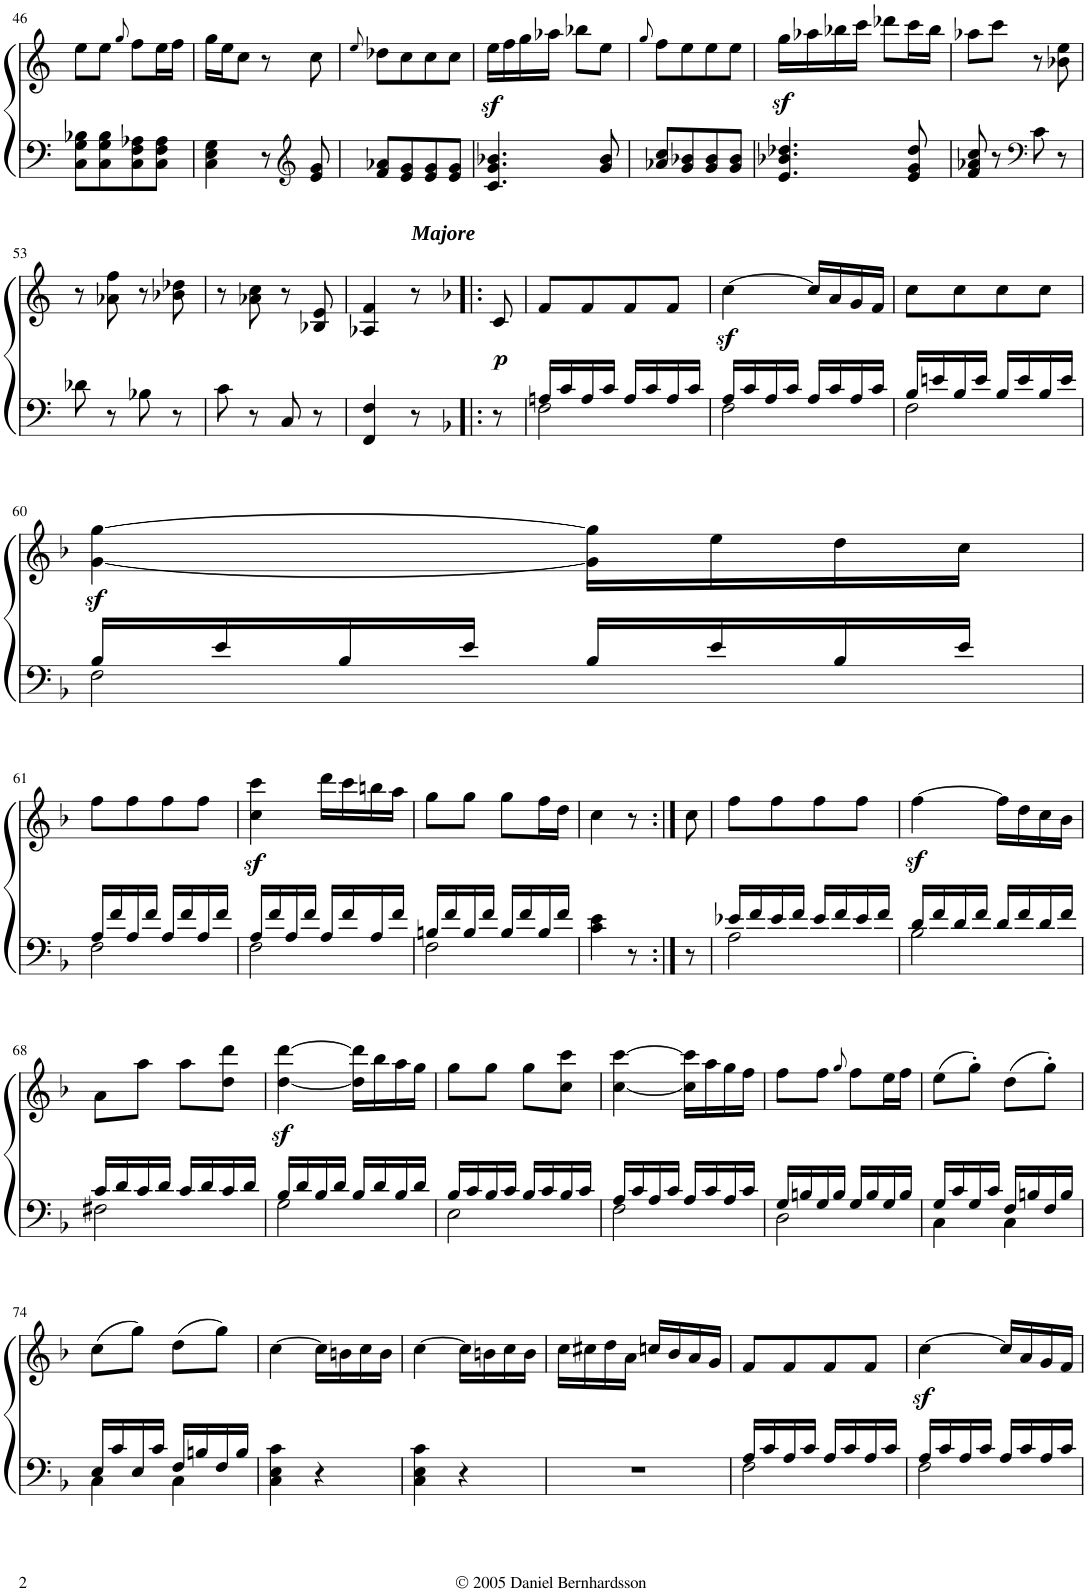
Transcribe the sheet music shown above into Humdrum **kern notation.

**kern	**kern	**dynam
*part1	*part1	*part1
*staff2	*staff1	*staff1/2
*I"Piano	*	*
*I'Pno.	*	*
!!LO:PB:g=z
*clefF4	*clefG2	*
*k[]	*k[]	*
*M2/4	*M2/4	*
=46	=46	=46
8C\ 8G\ 8B-X\L	8ee\L	.
8C\ 8G\ 8B-\	8ee\J	.
.	8qgg/	.
8C\ 8F\ 8A-X\	8ff\L	.
8C\ 8F\ 8A-\J	16ee\L	.
.	16ff\JJ	.
=47	=47	=47
4C\ 4E\ 4G\	16gg\LL	.
.	16ee\J	.
.	8cc\J	.
8r	8r	.
*clefG2	*	*
8e/ 8g/	8cc\	.
=48	=48	=48
.	8qee/	.
8f/ 8a-X/L	8dd-X\L	.
8e/ 8g/	8cc\	.
8e/ 8g/	8cc\	.
8e/ 8g/J	8cc\J	.
=49	=49	=49
4.c/ 4.g/ 4.b-X/	16eez<\LL	.
.	16ff\	.
.	16gg\	.
.	16aa-X\JJ	.
.	8bb-X\L	.
8g/ 8b-/	8ee\J	.
=50	=50	=50
.	8qgg/	.
8a-X/ 8cc/L	8ff\L	.
8g/ 8b-X/	8ee\	.
8g/ 8b-/	8ee\	.
8g/ 8b-/J	8ee\J	.
=51	=51	=51
4.e/ 4.b-X/ 4.dd-X/	16ggz<\LL	.
.	16aa-X\	.
.	16bb-X\	.
.	16ccc\JJ	.
.	8ddd-X\L	.
8e/ 8g/ 8dd-/	16ccc\L	.
.	16bb-\JJ	.
=52	=52	=52
8f/ 8a-X/ 8cc/	8aa-X\L	.
8r	8ccc\J	.
*clefF4	*	*
8c\	8r	.
8r	8b-X\ 8ee\	.
!!LO:LB:g=z
=53	=53	=53
8d-X\	8r	.
8r	8a-X\ 8ff\	.
8B-X\	8r	.
8r	8b-X\ 8dd-X\	.
=54	=54	=54
8c\	8r	.
8r	8a-X\ 8cc\	.
8C/	8r	.
8r	8B-X/ 8e/	.
=55	=55	=55
4FF/ 4F/	4A-X/ 4f/	.
!	!LO:TX:a:Bi:t=Majore	!
8r	8r	.
=56!|:	=56!|:	=56!|:
*k[b-]	*k[b-]	*
*F:	*F:	*
!	!	!LO:DY:b
8r	8c/	p
=57	=57	=57
*^	*	*
16An/LL	2F\	8f/L	.
16c/	.	.	.
16A/	.	8f/	.
16c/JJ	.	.	.
16A/LL	.	8f/	.
16c/	.	.	.
16A/	.	8f/J	.
16c/JJ	.	.	.
=58	=58	=58	=58
16A/LL	2F\	[4ccz<\	.
16c/	.	.	.
16A/	.	.	.
16c/JJ	.	.	.
16A/LL	.	16cc/LL]	.
16c/	.	16a/	.
16A/	.	16g/	.
16c/JJ	.	16f/JJ	.
=59	=59	=59	=59
16B-/LL	2F\	8cc\L	.
16en/	.	.	.
16B-/	.	8cc\	.
16e/JJ	.	.	.
16B-/LL	.	8cc\	.
16e/	.	.	.
16B-/	.	8cc\J	.
16e/JJ	.	.	.
!!LO:LB:g=z
=60	=60	=60	=60
16B-/LL	2F\	[4g\z< [4gg\z<	.
16e/	.	.	.
16B-/	.	.	.
16e/JJ	.	.	.
16B-/LL	.	16g\] 16gg\]LL	.
16e/	.	16ee\	.
16B-/	.	16dd\	.
16e/JJ	.	16cc\JJ	.
!!LO:LB:g=z
=61	=61	=61	=61
16A/LL	2F\	8ff\L	.
16f/	.	.	.
16A/	.	8ff\	.
16f/JJ	.	.	.
16A/LL	.	8ff\	.
16f/	.	.	.
16A/	.	8ff\J	.
16f/JJ	.	.	.
=62	=62	=62	=62
16A/LL	2F\	4cc\z< 4ccc\z<	.
16f/	.	.	.
16A/	.	.	.
16f/JJ	.	.	.
16A/LL	.	16ddd\LL	.
16f/	.	16ccc\	.
16A/	.	16bbn\	.
16f/JJ	.	16aa\JJ	.
=63	=63	=63	=63
16Bn/LL	2F\	8gg\L	.
16f/	.	.	.
16B/	.	8gg\J	.
16f/JJ	.	.	.
16B/LL	.	8gg\L	.
16f/	.	.	.
16B/	.	16ff\L	.
16f/JJ	.	16dd\JJ	.
*v	*v	*	*
=64	=64	=64
4c\ 4e\	4cc\	.
8r	8r	.
=65:|!	=65:|!	=65:|!
8r	8cc\	.
=66	=66	=66
*^	*	*
16e-X/LL	2A\	8ff\L	.
16f/	.	.	.
16e-/	.	8ff\	.
16f/JJ	.	.	.
16e-/LL	.	8ff\	.
16f/	.	.	.
16e-/	.	8ff\J	.
16f/JJ	.	.	.
=67	=67	=67	=67
16d/LL	2B-\	[4ffz<\	.
16f/	.	.	.
16d/	.	.	.
16f/JJ	.	.	.
16d/LL	.	16ff\LL]	.
16f/	.	16dd\	.
16d/	.	16cc\	.
16f/JJ	.	16b-\JJ	.
!!LO:LB:g=z
=68	=68	=68	=68
16c/LL	2F#X\	8a\L	.
16d/	.	.	.
16c/	.	8aa\J	.
16d/JJ	.	.	.
16c/LL	.	8aa\L	.
16d/	.	.	.
16c/	.	8dd\ 8ddd\J	.
16d/JJ	.	.	.
=69	=69	=69	=69
16B-/LL	2G\	[4dd\z< [4ddd\z<	.
16d/	.	.	.
16B-/	.	.	.
16d/JJ	.	.	.
16B-/LL	.	16dd\] 16ddd\]LL	.
16d/	.	16bb-\	.
16B-/	.	16aa\	.
16d/JJ	.	16gg\JJ	.
=70	=70	=70	=70
16B-/LL	2E\	8gg\L	.
16c/	.	.	.
16B-/	.	8gg\J	.
16c/JJ	.	.	.
16B-/LL	.	8gg\L	.
16c/	.	.	.
16B-/	.	8cc\ 8ccc\J	.
16c/JJ	.	.	.
=71	=71	=71	=71
16A/LL	2F\	[4cc\ [4ccc\	.
16c/	.	.	.
16A/	.	.	.
16c/JJ	.	.	.
16A/LL	.	16cc\] 16ccc\]LL	.
16c/	.	16aa\	.
16A/	.	16gg\	.
16c/JJ	.	16ff\JJ	.
=72	=72	=72	=72
16G/LL	2D\	8ff\L	.
16Bn/	.	.	.
16G/	.	8ff\J	.
16B/JJ	.	.	.
.	.	8qgg/	.
16G/LL	.	8ff\L	.
16B/	.	.	.
16G/	.	16ee\L	.
16B/JJ	.	16ff\JJ	.
=73	=73	=73	=73
16G/LL	4C\	(8ee\L	.
16c/	.	.	.
16G/	.	8gg'\J)	.
16c/JJ	.	.	.
16F/LL	4C\	(8dd\L	.
16Bn/	.	.	.
16F/	.	8gg'\J)	.
16B/JJ	.	.	.
!!LO:LB:g=z
=74	=74	=74	=74
16E/LL	4C\	(8cc\L	.
16c/	.	.	.
16E/	.	8gg\J)	.
16c/JJ	.	.	.
16F/LL	4C\	(8dd\L	.
16Bn/	.	.	.
16F/	.	8gg\J)	.
16B/JJ	.	.	.
*v	*v	*	*
=75	=75	=75
4C\ 4E\ 4c\	[4cc\	.
4r	16cc\LL]	.
.	16bn\	.
.	16cc\	.
.	16b\JJ	.
=76	=76	=76
4C\ 4E\ 4c\	[4cc\	.
4r	16cc\LL]	.
.	16bn\	.
.	16cc\	.
.	16b\JJ	.
=77	=77	=77
2r	16cc\LL	.
.	16cc#X\	.
.	16dd\	.
.	16a\JJ	.
.	16ccn/LL	.
.	16b-/	.
.	16a/	.
.	16g/JJ	.
=78	=78	=78
*^	*	*
16A/LL	2F\	8f/L	.
16c/	.	.	.
16A/	.	8f/	.
16c/JJ	.	.	.
16A/LL	.	8f/	.
16c/	.	.	.
16A/	.	8f/J	.
16c/JJ	.	.	.
=79	=79	=79	=79
16A/LL	2F\	[4ccz<\	.
16c/	.	.	.
16A/	.	.	.
16c/JJ	.	.	.
16A/LL	.	16cc/LL]	.
16c/	.	16a/	.
16A/	.	16g/	.
16c/JJ	.	16f/JJ	.
*v	*v	*	*
=	=	=
*-	*-	*-
